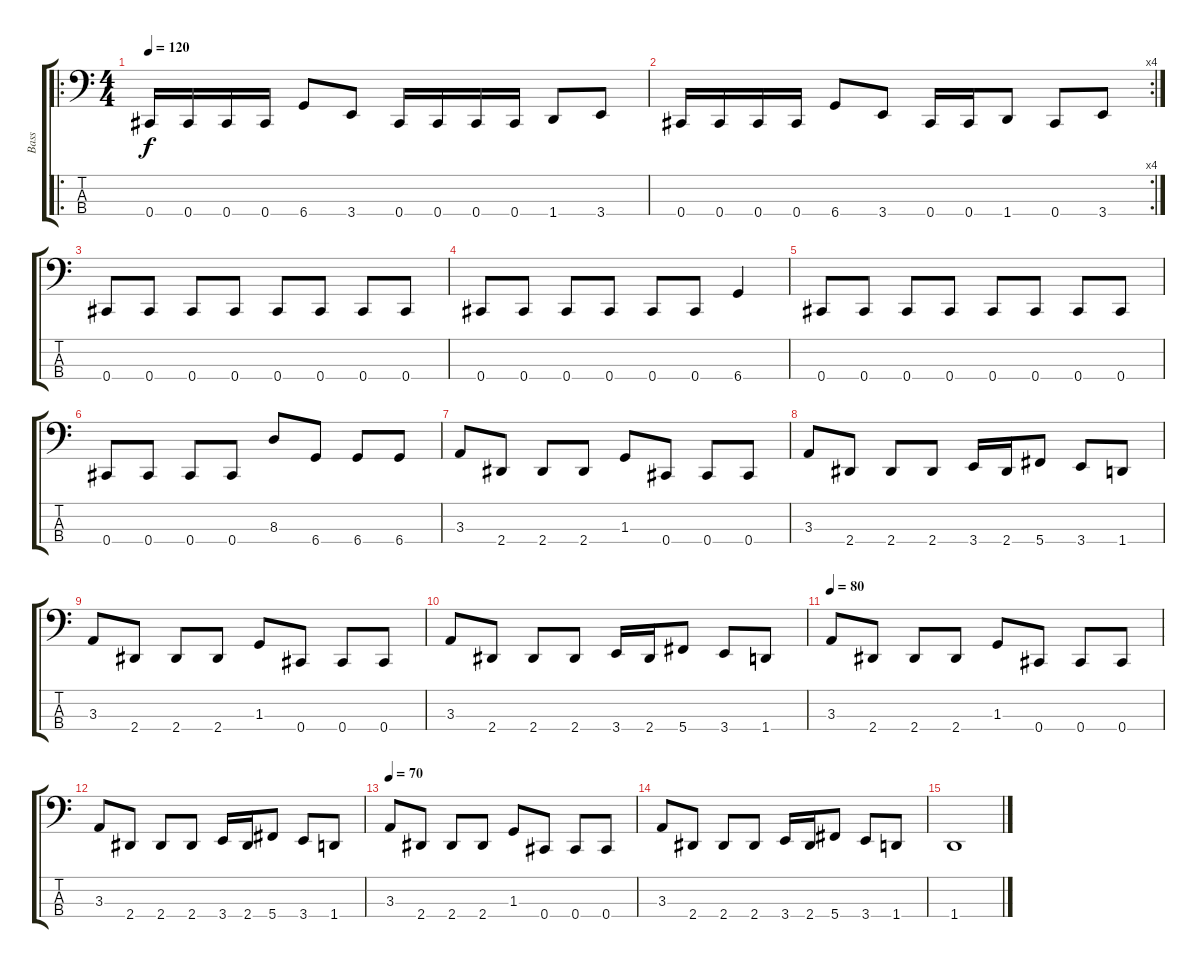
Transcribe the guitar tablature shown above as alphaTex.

\track ("Bass" "Bass") {instrument electricbasspick}
\staff {score tabs}
\tuning (E2 B1 Gb1 Db1) {hide}
\ro
\ts (4 4)
\tempo 120
\clef f4
\ks c
0.4.16{dy f} 0.4.16 0.4.16 0.4.16 6.4.8 3.4.8 0.4.16 0.4.16 0.4.16 0.4.16 1.4.8 3.4.8 |
\rc 4
0.4.16 0.4.16 0.4.16 0.4.16 6.4.8 3.4.8 0.4.16 0.4.16 1.4.8 0.4.8 3.4.8 |
0.4.8 0.4.8 0.4.8 0.4.8 0.4.8 0.4.8 0.4.8 0.4.8 |
0.4.8 0.4.8 0.4.8 0.4.8 0.4.8 0.4.8 6.4.4 |
0.4.8 0.4.8 0.4.8 0.4.8 0.4.8 0.4.8 0.4.8 0.4.8 |
0.4.8 0.4.8 0.4.8 0.4.8 8.3.8 6.4.8 6.4.8 6.4.8 |
3.3.8 2.4.8 2.4.8 2.4.8 1.3.8 0.4.8 0.4.8 0.4.8 |
3.3.8 2.4.8 2.4.8 2.4.8 3.4.16 2.4.16 5.4.8 3.4.8 1.4.8 |
3.3.8 2.4.8 2.4.8 2.4.8 1.3.8 0.4.8 0.4.8 0.4.8 |
3.3.8 2.4.8 2.4.8 2.4.8 3.4.16 2.4.16 5.4.8 3.4.8 1.4.8 |
\tempo 80
3.3.8 2.4.8 2.4.8 2.4.8 1.3.8 0.4.8 0.4.8 0.4.8 |
3.3.8 2.4.8 2.4.8 2.4.8 3.4.16 2.4.16 5.4.8 3.4.8 1.4.8 |
\tempo 70
3.3.8 2.4.8 2.4.8 2.4.8 1.3.8 0.4.8 0.4.8 0.4.8 |
3.3.8 2.4.8 2.4.8 2.4.8 3.4.16 2.4.16 5.4.8 3.4.8 1.4.8 |
1.4.1
